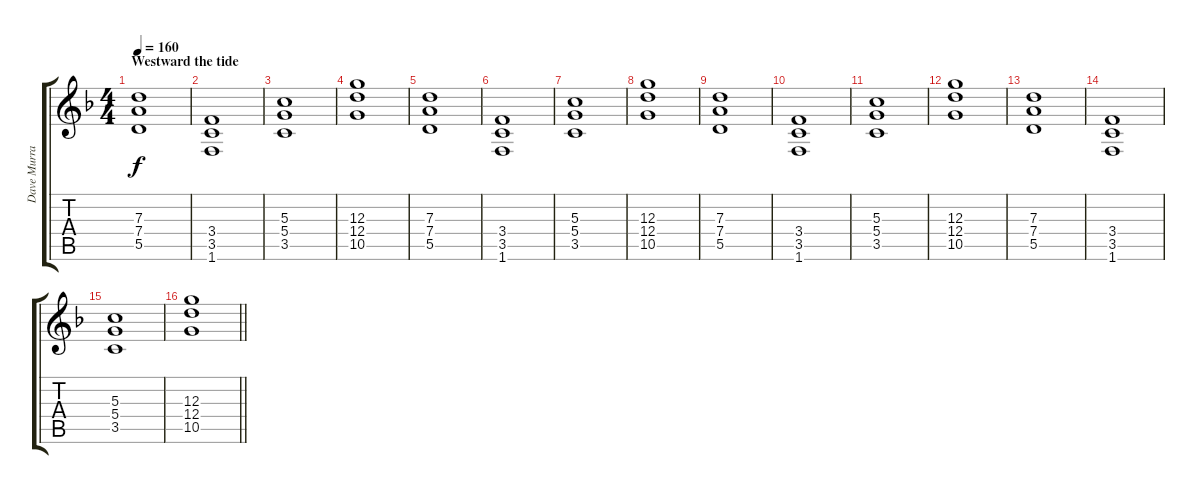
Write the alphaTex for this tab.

\track ("Dave Murray" "Dave Murra") {instrument acousticguitarsteel}
\staff {score tabs}
\tuning (E4 B3 G3 D3 A2 E2) {hide}
\ts (4 4)
\section ("" "Westward the tide")
\tempo 160
\clef g2
\ks f
(7.3 7.4 5.5).1{dy f} |
(3.4 3.5 1.6).1 |
(5.3 5.4 3.5).1 |
(12.3 12.4 10.5).1 |
(7.3 7.4 5.5).1 |
(3.4 3.5 1.6).1 |
(5.3 5.4 3.5).1 |
(12.3 12.4 10.5).1 |
(7.3 7.4 5.5).1 |
(3.4 3.5 1.6).1 |
(5.3 5.4 3.5).1 |
(12.3 12.4 10.5).1 |
(7.3 7.4 5.5).1 |
(3.4 3.5 1.6).1 |
(5.3 5.4 3.5).1 |
\barLineRight lightlight
(12.3 12.4 10.5).1
